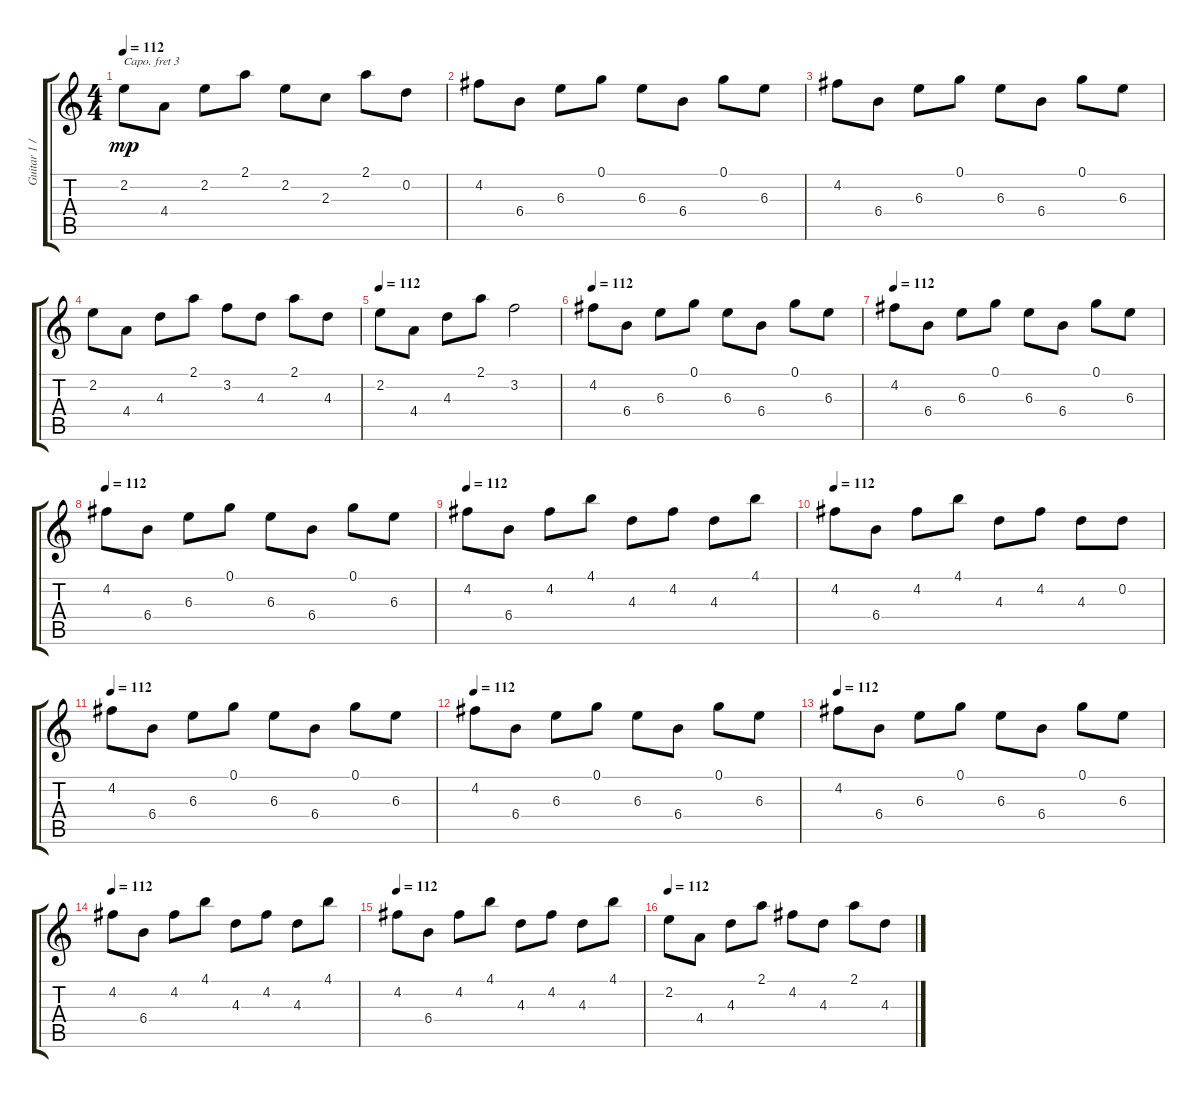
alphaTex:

\track ("Guitar 1 / Capo 3rd fret" "Guitar 1 /") {instrument acousticguitarsteel}
\staff {score tabs}
\capo 3
\tuning (E4 B3 G3 D3 A2 E2) {hide}
\ts (4 4)
\tempo 112
\clef g2
\ks c
2.2.8{dy mp} 4.4.8 2.2.8 2.1.8 2.2.8 2.3.8 2.1.8 0.2.8 |
4.2.8 6.4.8 6.3.8 0.1.8 6.3.8 6.4.8 0.1.8 6.3.8 |
4.2.8 6.4.8 6.3.8 0.1.8 6.3.8 6.4.8 0.1.8 6.3.8 |
2.2.8 4.4.8 4.3.8 2.1.8 3.2.8 4.3.8 2.1.8 4.3.8 |
\tempo 112
2.2.8 4.4.8 4.3.8 2.1.8 3.2.2 |
\tempo 112
4.2.8 6.4.8 6.3.8 0.1.8 6.3.8 6.4.8 0.1.8 6.3.8 |
\tempo 112
4.2.8 6.4.8 6.3.8 0.1.8 6.3.8 6.4.8 0.1.8 6.3.8 |
\tempo 112
4.2.8 6.4.8 6.3.8 0.1.8 6.3.8 6.4.8 0.1.8 6.3.8 |
\tempo 112
4.2.8 6.4.8 4.2.8 4.1.8 4.3.8 4.2.8 4.3.8 4.1.8 |
\tempo 112
4.2.8 6.4.8 4.2.8 4.1.8 4.3.8 4.2.8 4.3.8 0.2.8 |
\tempo 112
4.2.8 6.4.8 6.3.8 0.1.8 6.3.8 6.4.8 0.1.8 6.3.8 |
\tempo 112
4.2.8 6.4.8 6.3.8 0.1.8 6.3.8 6.4.8 0.1.8 6.3.8 |
\tempo 112
4.2.8 6.4.8 6.3.8 0.1.8 6.3.8 6.4.8 0.1.8 6.3.8 |
\tempo 112
4.2.8 6.4.8 4.2.8 4.1.8 4.3.8 4.2.8 4.3.8 4.1.8 |
\tempo 112
4.2.8 6.4.8 4.2.8 4.1.8 4.3.8 4.2.8 4.3.8 4.1.8 |
\tempo 112
2.2.8 4.4.8 4.3.8 2.1.8 4.2.8 4.3.8 2.1.8 4.3.8
